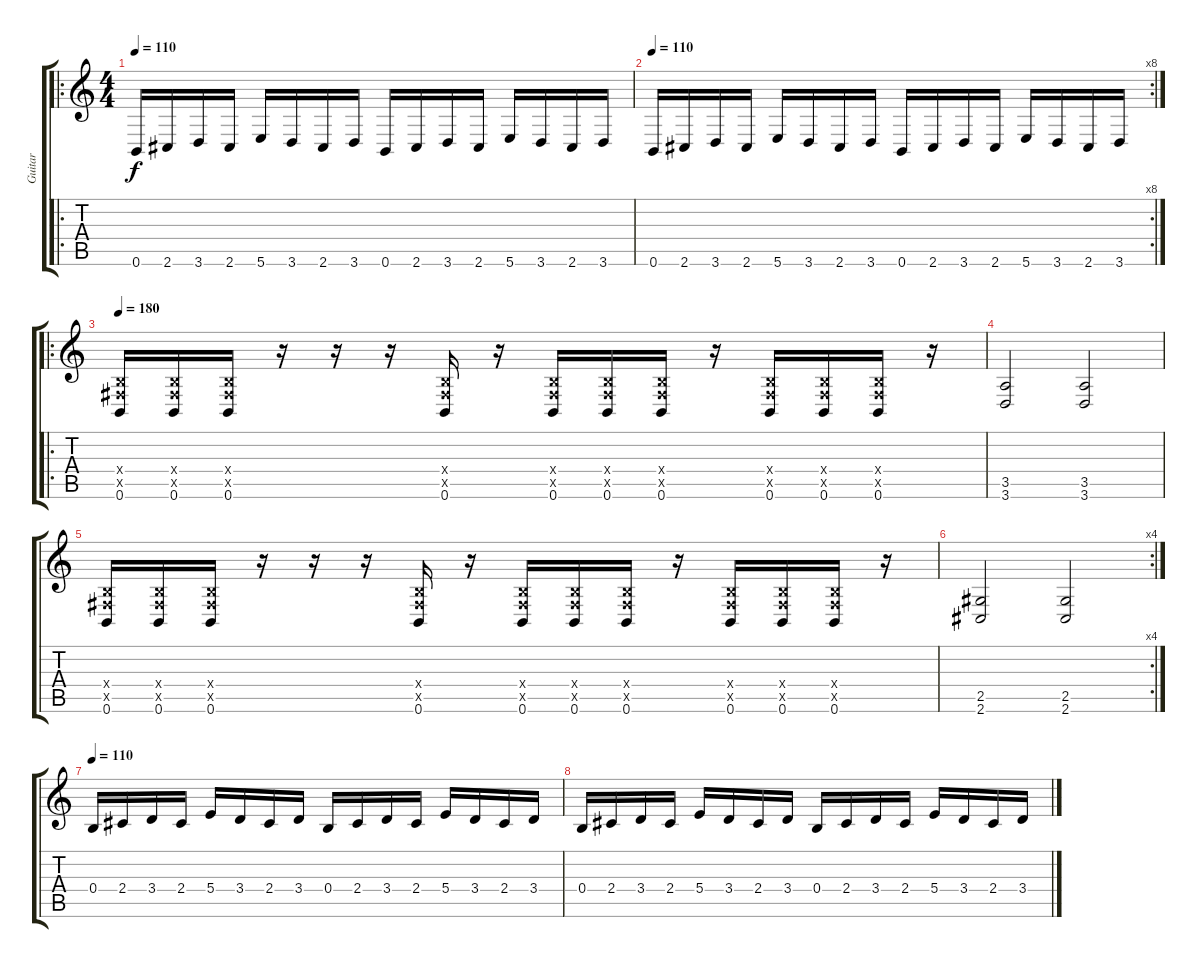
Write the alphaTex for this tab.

\track ("Guitar" "Guitar") {instrument overdrivenguitar}
\staff {score tabs}
\tuning (Db4 Ab3 E3 B2 Gb2 B1) {hide}
\ro
\ts (4 4)
\tempo 110
\clef g2
\ks c
0.6.16{dy f} 2.6.16 3.6.16 2.6.16 5.6.16 3.6.16 2.6.16 3.6.16 0.6.16 2.6.16 3.6.16 2.6.16 5.6.16 3.6.16 2.6.16 3.6.16 |
\rc 8
\tempo 110
0.6.16 2.6.16 3.6.16 2.6.16 5.6.16 3.6.16 2.6.16 3.6.16 0.6.16 2.6.16 3.6.16 2.6.16 5.6.16 3.6.16 2.6.16 3.6.16 |
\ro
\tempo 180
(0.4{x} 0.5{x} 0.6).16 (0.4{x} 0.5{x} 0.6).16 (0.4{x} 0.5{x} 0.6).16 r.16 r.16 r.16 (0.4{x} 0.5{x} 0.6).16 r.16 (0.4{x} 0.5{x} 0.6).16 (0.4{x} 0.5{x} 0.6).16 (0.4{x} 0.5{x} 0.6).16 r.16 (0.4{x} 0.5{x} 0.6).16 (0.4{x} 0.5{x} 0.6).16 (0.4{x} 0.5{x} 0.6).16 r.16 |
(3.5 3.6).2 (3.5 3.6).2 |
(0.4{x} 0.5{x} 0.6).16 (0.4{x} 0.5{x} 0.6).16 (0.4{x} 0.5{x} 0.6).16 r.16 r.16 r.16 (0.4{x} 0.5{x} 0.6).16 r.16 (0.4{x} 0.5{x} 0.6).16 (0.4{x} 0.5{x} 0.6).16 (0.4{x} 0.5{x} 0.6).16 r.16 (0.4{x} 0.5{x} 0.6).16 (0.4{x} 0.5{x} 0.6).16 (0.4{x} 0.5{x} 0.6).16 r.16 |
\rc 4
(2.5 2.6).2 (2.5 2.6).2 |
\tempo 110
0.4.16 2.4.16 3.4.16 2.4.16 5.4.16 3.4.16 2.4.16 3.4.16 0.4.16 2.4.16 3.4.16 2.4.16 5.4.16 3.4.16 2.4.16 3.4.16 |
0.4.16 2.4.16 3.4.16 2.4.16 5.4.16 3.4.16 2.4.16 3.4.16 0.4.16 2.4.16 3.4.16 2.4.16 5.4.16 3.4.16 2.4.16 3.4.16
